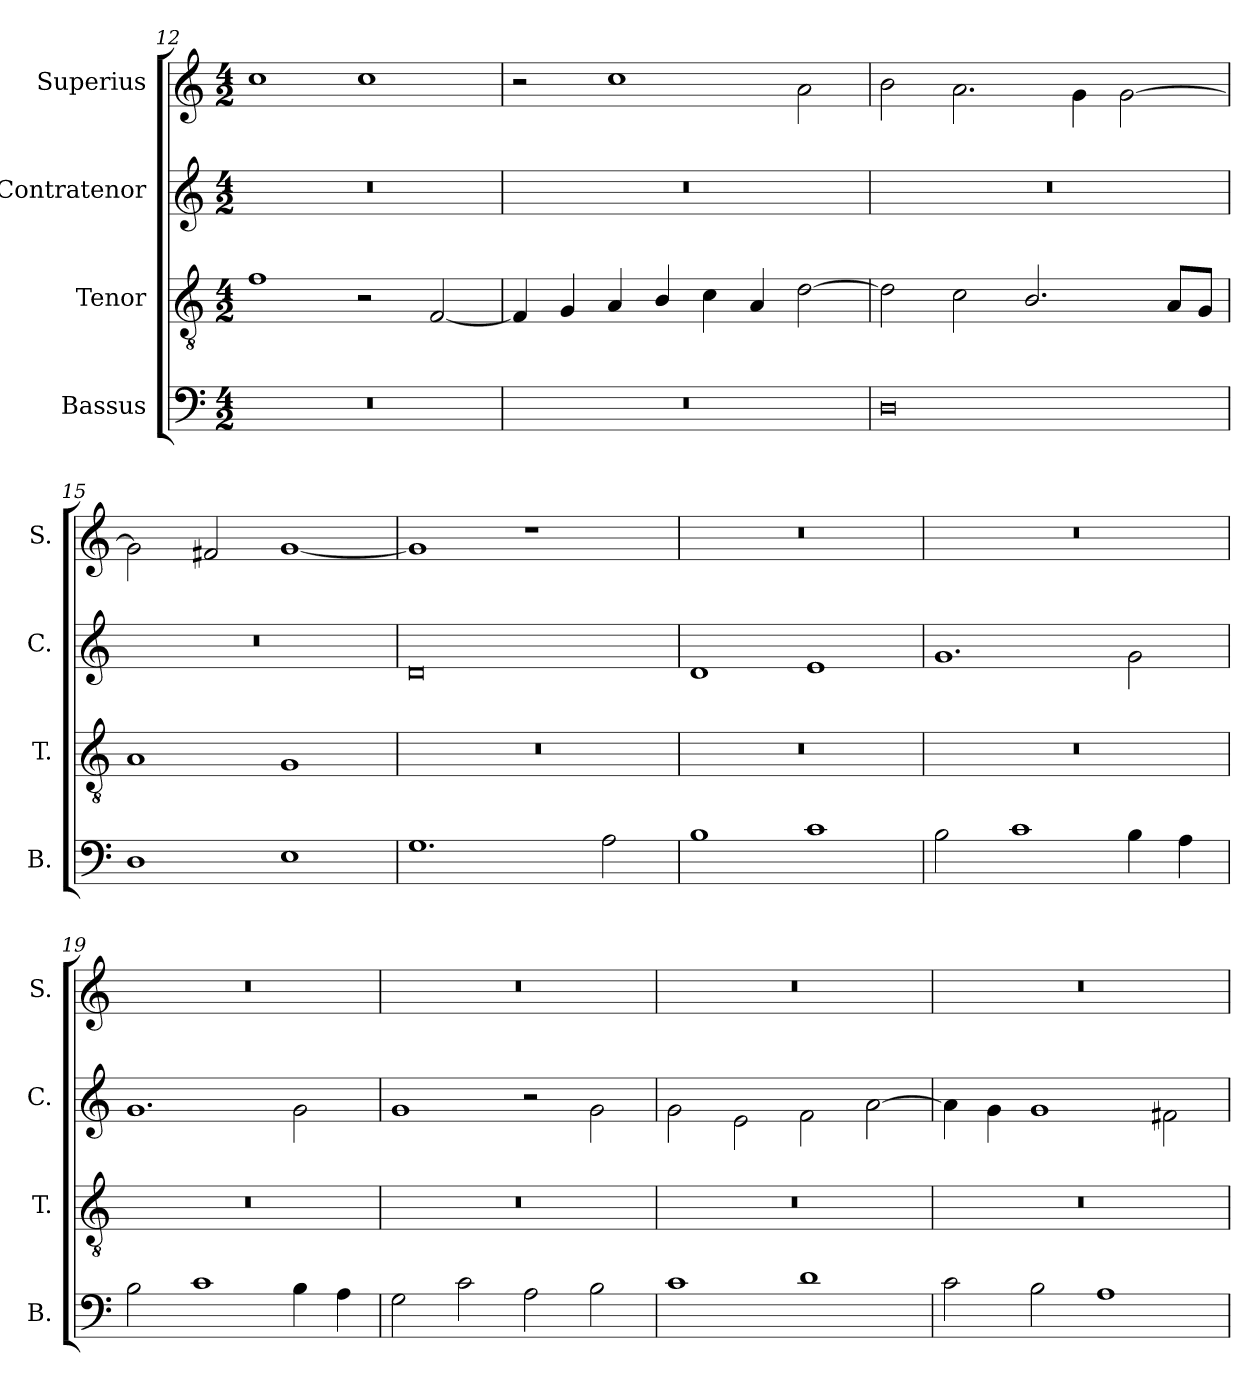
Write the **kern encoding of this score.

**kern	**kern	**kern	**kern
*part4	*part3	*part2	*part1
*staff4	*staff3	*staff2	*staff1
*I"Bassus	*I"Tenor	*I"Contratenor	*I"Superius
*I'B.	*I'T.	*I'C.	*I'S.
*clefF4	*clefGv2	*clefG2	*clefG2
*k[]	*k[]	*k[]	*k[]
*M4/2	*M4/2	*M4/2	*M4/2
=12	=12	=12	=12
0r	1f	0r	1cc
.	2r	.	1cc
.	[2F/	.	.
=13	=13	=13	=13
0r	4F/]	0r	2r
.	4G/	.	.
.	4A/	.	1cc
.	4B/	.	.
.	4c\	.	.
.	4A/	.	.
.	[2d\	.	2a\
=14	=14	=14	=14
0D	2d\]	0r	2b\
.	2c\	.	2.a\
.	2.B/	.	.
.	.	.	4g\
.	.	.	[2g\
.	8A/L	.	.
.	8G/J	.	.
=15	=15	=15	=15
1D	1A	0r	2g\]
.	.	.	2f#X/
1E	1G	.	[1g
=16	=16	=16	=16
1.G	0r	0d	1g]
.	.	.	1r
2A\	.	.	.
!!LO:LB:g=z
=17	=17	=17	=17
1B	0r	1d	0r
1c	.	1e	.
=18	=18	=18	=18
2B\	0r	1.g	0r
1c	.	.	.
4B\	.	2g\	.
4A\	.	.	.
=19	=19	=19	=19
2B\	0r	1.g	0r
1c	.	.	.
4B\	.	2g\	.
4A\	.	.	.
=20	=20	=20	=20
2G\	0r	1g	0r
2c\	.	.	.
2A\	.	2r	.
2B\	.	2g\	.
=21	=21	=21	=21
1c	0r	2g\	0r
.	.	2e\	.
1d	.	2f\	.
.	.	[2a\	.
=22	=22	=22	=22
2c\	0r	4a\]	0r
.	.	4g\	.
2B\	.	1g	.
1A	.	.	.
.	.	2f#X\	.
=	=	=	=
*-	*-	*-	*-
